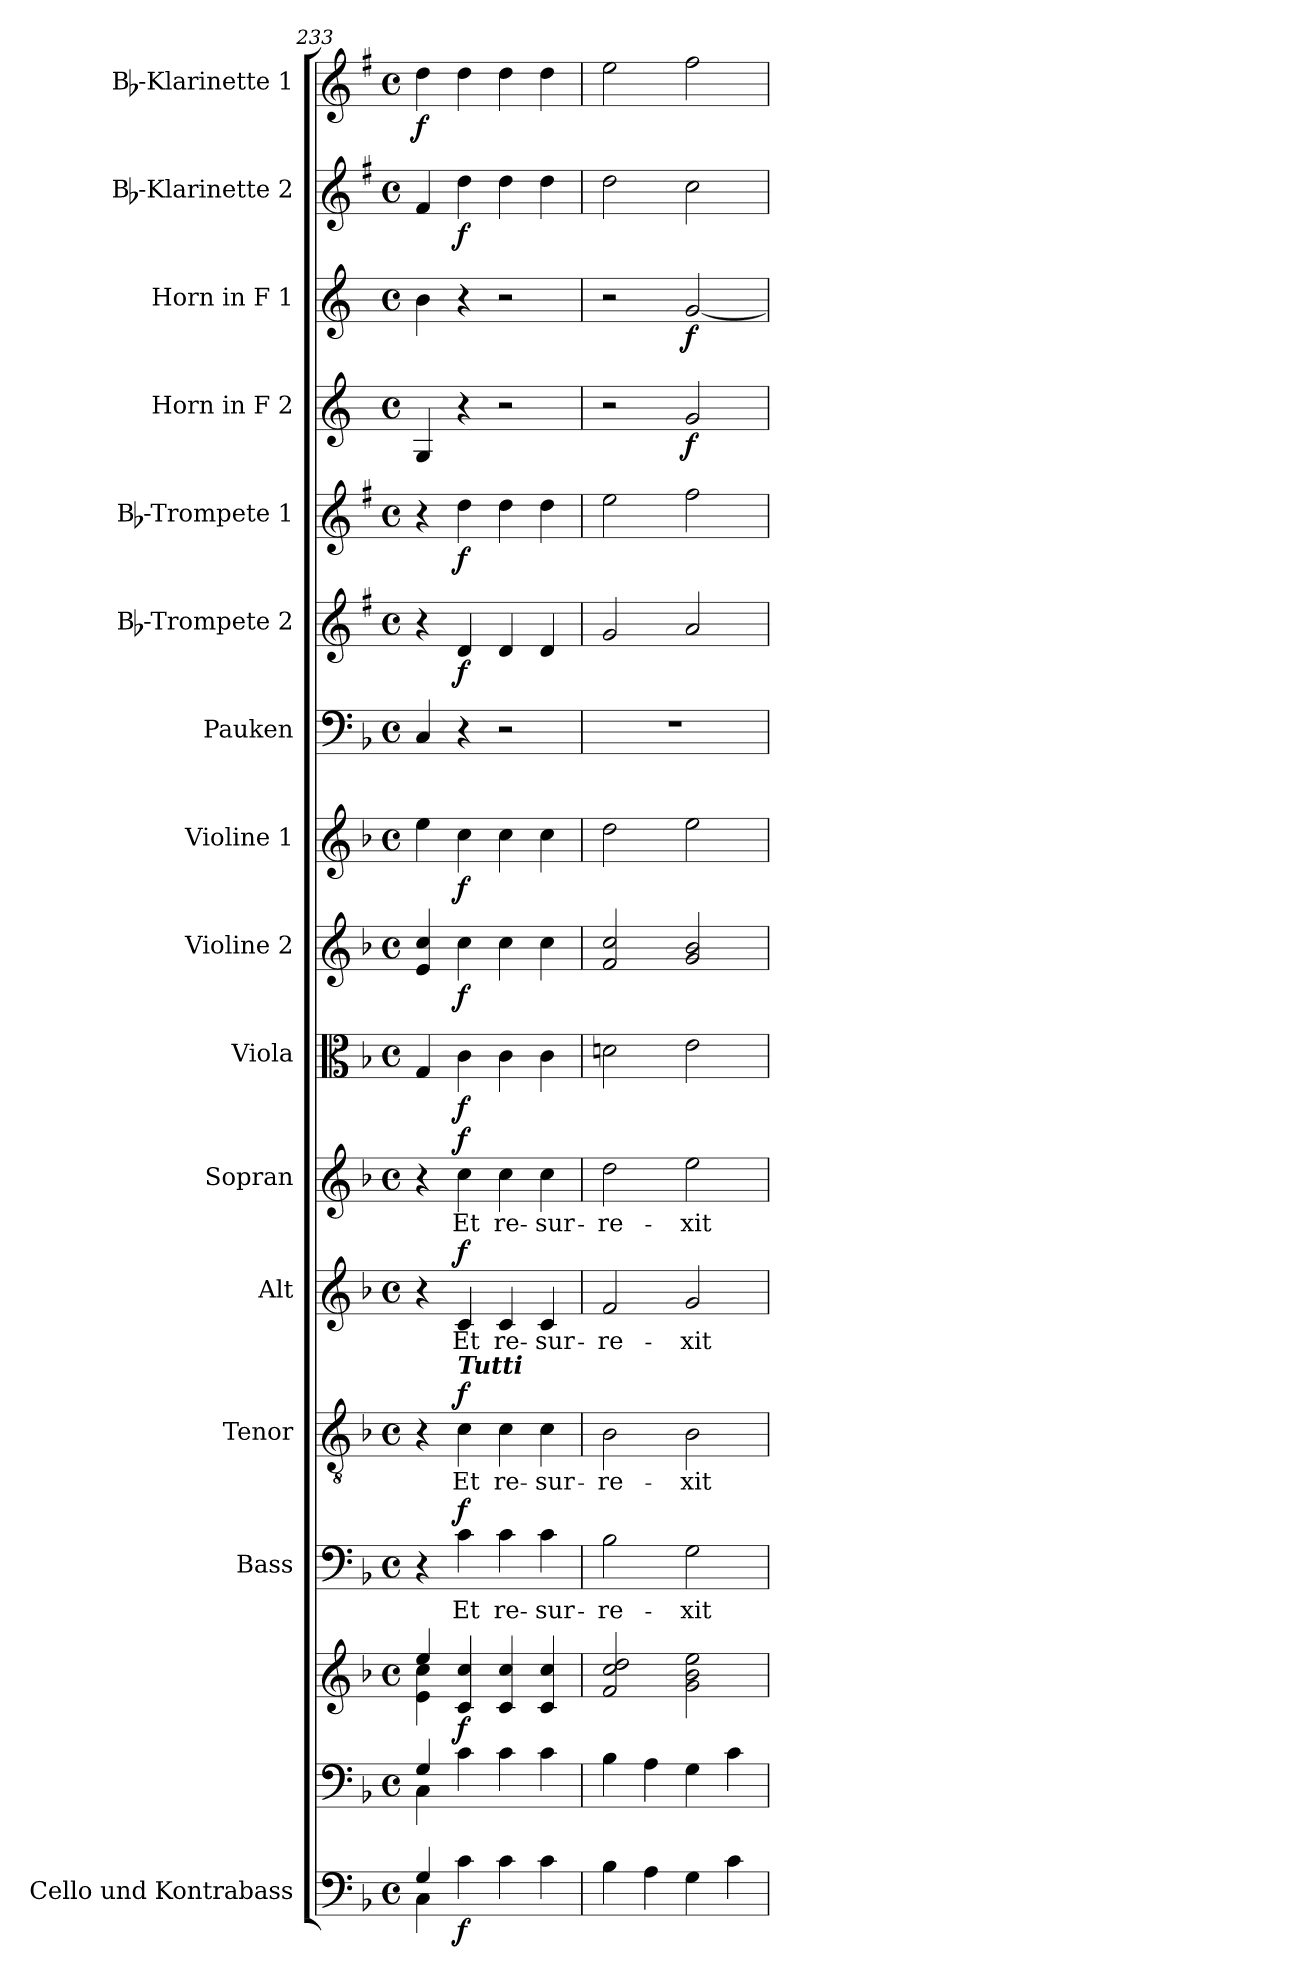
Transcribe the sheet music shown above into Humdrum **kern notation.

**kern	**dynam	**kern	**kern	**dynam	**kern	**text	**dynam	**kern	**text	**dynam	**kern	**text	**dynam	**kern	**text	**dynam	**kern	**dynam	**kern	**dynam	**kern	**dynam	**kern	**kern	**dynam	**kern	**dynam	**kern	**dynam	**kern	**dynam	**kern	**dynam	**kern	**dynam
*part16	*part16	*part15	*part15	*part15	*part14	*part14	*part14	*part13	*part13	*part13	*part12	*part12	*part12	*part11	*part11	*part11	*part10	*part10	*part9	*part9	*part8	*part8	*part7	*part6	*part6	*part5	*part5	*part4	*part4	*part3	*part3	*part2	*part2	*part1	*part1
*staff17	*staff17	*staff16	*staff15	*staff15/16	*staff14	*staff14	*staff14	*staff13	*staff13	*staff13	*staff12	*staff12	*staff12	*staff11	*staff11	*staff11	*staff10	*staff10	*staff9	*staff9	*staff8	*staff8	*staff7	*staff6	*staff6	*staff5	*staff5	*staff4	*staff4	*staff3	*staff3	*staff2	*staff2	*staff1	*staff1
*I"Cello und Kontrabass	*	*	*	*	*I"Bass	*	*	*I"Tenor	*	*	*I"Alt	*	*	*I"Sopran	*	*	*I"Viola	*	*I"Violine 2	*	*I"Violine 1	*	*I"Pauken	*I"Bb-Trompete 2	*	*I"Bb-Trompete 1	*	*I"Horn in F 2	*	*I"Horn in F 1	*	*I"Bb-Klarinette 2	*	*I"Bb-Klarinette 1	*
*I'Kb.	*	*	*	*	*I'B.	*	*	*I'T.	*	*	*I'A.	*	*	*I'S.	*	*	*I'Vla.	*	*I'Vl. 2	*	*I'Vl. 1	*	*I'Pk.	*I'Bb Trp. 2	*	*I'Bb Trp. 1	*	*	*	*	*	*I'Bb Kl. 2	*	*I'Bb Kl. 1	*
*clefF4	*	*clefF4	*clefG2	*	*clefF4	*	*	*clefGv2	*	*	*clefG2	*	*	*clefG2	*	*	*clefC3	*	*clefG2	*	*clefG2	*	*clefF4	*clefG2	*	*clefG2	*	*clefG2	*	*clefG2	*	*clefG2	*	*clefG2	*
*ITrd7c12	*	*	*	*	*	*	*	*	*	*	*	*	*	*	*	*	*	*	*	*	*	*	*	*ITrd1c2	*	*ITrd1c2	*	*ITrd4c7	*	*ITrd4c7	*	*ITrd1c2	*	*ITrd1c2	*
*k[b-]	*	*k[b-]	*k[b-]	*	*k[b-]	*	*	*k[b-]	*	*	*k[b-]	*	*	*k[b-]	*	*	*k[b-]	*	*k[b-]	*	*k[b-]	*	*k[b-]	*k[b-]	*	*k[b-]	*	*k[b-]	*	*k[b-]	*	*k[b-]	*	*k[b-]	*
*F:	*	*F:	*F:	*	*F:	*	*	*F:	*	*	*F:	*	*	*F:	*	*	*F:	*	*F:	*	*F:	*	*F:	*F:	*	*F:	*	*F:	*	*F:	*	*F:	*	*F:	*
*M4/4	*	*M4/4	*M4/4	*	*M4/4	*	*	*M4/4	*	*	*M4/4	*	*	*M4/4	*	*	*M4/4	*	*M4/4	*	*M4/4	*	*M4/4	*M4/4	*	*M4/4	*	*M4/4	*	*M4/4	*	*M4/4	*	*M4/4	*
*met(c)	*	*met(c)	*met(c)	*	*met(c)	*	*	*met(c)	*	*	*met(c)	*	*	*met(c)	*	*	*met(c)	*	*met(c)	*	*met(c)	*	*met(c)	*met(c)	*	*met(c)	*	*met(c)	*	*met(c)	*	*met(c)	*	*met(c)	*
=233	=233	=233	=233	=233	=233	=233	=233	=233	=233	=233	=233	=233	=233	=233	=233	=233	=233	=233	=233	=233	=233	=233	=233	=233	=233	=233	=233	=233	=233	=233	=233	=233	=233	=233	=233
*^	*	*^	*^	*	*	*	*	*	*	*	*	*	*	*	*	*	*	*	*	*	*	*	*	*	*	*	*	*	*	*	*	*	*	*	*
!	!	!	!	!	!	!	!	!	!	!	!	!	!	!	!	!	!	!	!	!	!	!	!	!	!	!	!	!	!	!	!	!	!	!	!	!	!	!LO:DY:b
4GG/	4CC\	.	4G/	4C\	4ee/	4e\ 4cc\	.	4r	.	.	4r	.	.	4r	.	.	4r	.	.	4G/	.	4e/ 4cc/	.	4ee\	.	4C/	4r	.	4r	.	4C/	.	4e\	.	4e/	.	4cc\	f
!	!	!	!	!	!	!	!	!	!	!	!LO:TX:a:Bi:t=Tutti	!	!	!	!	!	!	!	!	!	!	!	!	!	!	!	!	!	!	!	!	!	!	!	!	!	!	!
!	!	!LO:DY:b	!	!	!	!	!LO:DY:b	!	!LO:LY:b	!LO:DY:a	!	!LO:LY:b	!LO:DY:a	!	!LO:LY:b	!LO:DY:a	!	!LO:LY:b	!LO:DY:a	!	!LO:DY:b	!	!LO:DY:b	!	!LO:DY:b	!	!	!LO:DY:b	!	!LO:DY:b	!	!	!	!	!	!LO:DY:b	!	!
4C\	4ryy	f	4c\	4ryy	4c/ 4cc/	4ryy	f	4c\	Et	f	4c\	Et	f	4c/	Et	f	4cc\	Et	f	4c\	f	4cc\	f	4cc\	f	4r	4c/	f	4cc\	f	4r	.	4r	.	4cc\	f	4cc\	.
!	!	!	!	!	!	!	!	!	!LO:LY:b	!	!	!LO:LY:b	!	!	!LO:LY:b	!	!	!LO:LY:b	!	!	!	!	!	!	!	!	!	!	!	!	!	!	!	!	!	!	!	!
4C\	2ryy	.	4c\	2ryy	4c/ 4cc/	2ryy	.	4c\	re-	.	4c\	re-	.	4c/	re-	.	4cc\	re-	.	4c\	.	4cc\	.	4cc\	.	2r	4c/	.	4cc\	.	2r	.	2r	.	4cc\	.	4cc\	.
!	!	!	!	!	!	!	!	!	!LO:LY:b	!	!	!LO:LY:b	!	!	!LO:LY:b	!	!	!LO:LY:b	!	!	!	!	!	!	!	!	!	!	!	!	!	!	!	!	!	!	!	!
4C\	.	.	4c\	.	4c/ 4cc/	.	.	4c\	-sur-	.	4c\	-sur-	.	4c/	-sur-	.	4cc\	-sur-	.	4c\	.	4cc\	.	4cc\	.	.	4c/	.	4cc\	.	.	.	.	.	4cc\	.	4cc\	.
*v	*v	*	*	*	*	*	*	*	*	*	*	*	*	*	*	*	*	*	*	*	*	*	*	*	*	*	*	*	*	*	*	*	*	*	*	*	*	*
*	*	*v	*v	*	*	*	*	*	*	*	*	*	*	*	*	*	*	*	*	*	*	*	*	*	*	*	*	*	*	*	*	*	*	*	*	*	*
*	*	*	*v	*v	*	*	*	*	*	*	*	*	*	*	*	*	*	*	*	*	*	*	*	*	*	*	*	*	*	*	*	*	*	*	*	*
!!LO:PB:g=z
=234	=234	=234	=234	=234	=234	=234	=234	=234	=234	=234	=234	=234	=234	=234	=234	=234	=234	=234	=234	=234	=234	=234	=234	=234	=234	=234	=234	=234	=234	=234	=234	=234	=234	=234	=234
!	!	!	!	!	!	!LO:LY:b	!	!	!LO:LY:b	!	!	!LO:LY:b	!	!	!LO:LY:b	!	!	!	!	!	!	!	!	!	!	!	!	!	!	!	!	!	!	!	!
4BB-\	.	4B-\	2f/ 2cc/ 2dd/	.	2B-\	-re-	.	2B-\	-re-	.	2f/	-re-	.	2dd\	-re-	.	2dn\	.	2f/ 2cc/	.	2dd\	.	1r	2f/	.	2dd\	.	2r	.	2r	.	2cc\	.	2dd\	.
4AA\	.	4A\	.	.	.	.	.	.	.	.	.	.	.	.	.	.	.	.	.	.	.	.	.	.	.	.	.	.	.	.	.	.	.	.	.
!	!	!	!	!	!	!LO:LY:b	!	!	!LO:LY:b	!	!	!LO:LY:b	!	!	!LO:LY:b	!	!	!	!	!	!	!	!	!	!	!	!	!	!LO:DY:b	!	!LO:DY:b	!	!	!	!
4GG\	.	4G\	2g\ 2b-\ 2ee\	.	2G\	-xit	.	2B-\	-xit	.	2g/	-xit	.	2ee\	-xit	.	2e\	.	2g/ 2b-/	.	2ee\	.	.	2g/	.	2ee\	.	2c/	f	[2c/	f	2b-\	.	2ee\	.
4C\	.	4c\	.	.	.	.	.	.	.	.	.	.	.	.	.	.	.	.	.	.	.	.	.	.	.	.	.	.	.	.	.	.	.	.	.
=	=	=	=	=	=	=	=	=	=	=	=	=	=	=	=	=	=	=	=	=	=	=	=	=	=	=	=	=	=	=	=	=	=	=	=
*-	*-	*-	*-	*-	*-	*-	*-	*-	*-	*-	*-	*-	*-	*-	*-	*-	*-	*-	*-	*-	*-	*-	*-	*-	*-	*-	*-	*-	*-	*-	*-	*-	*-	*-	*-
